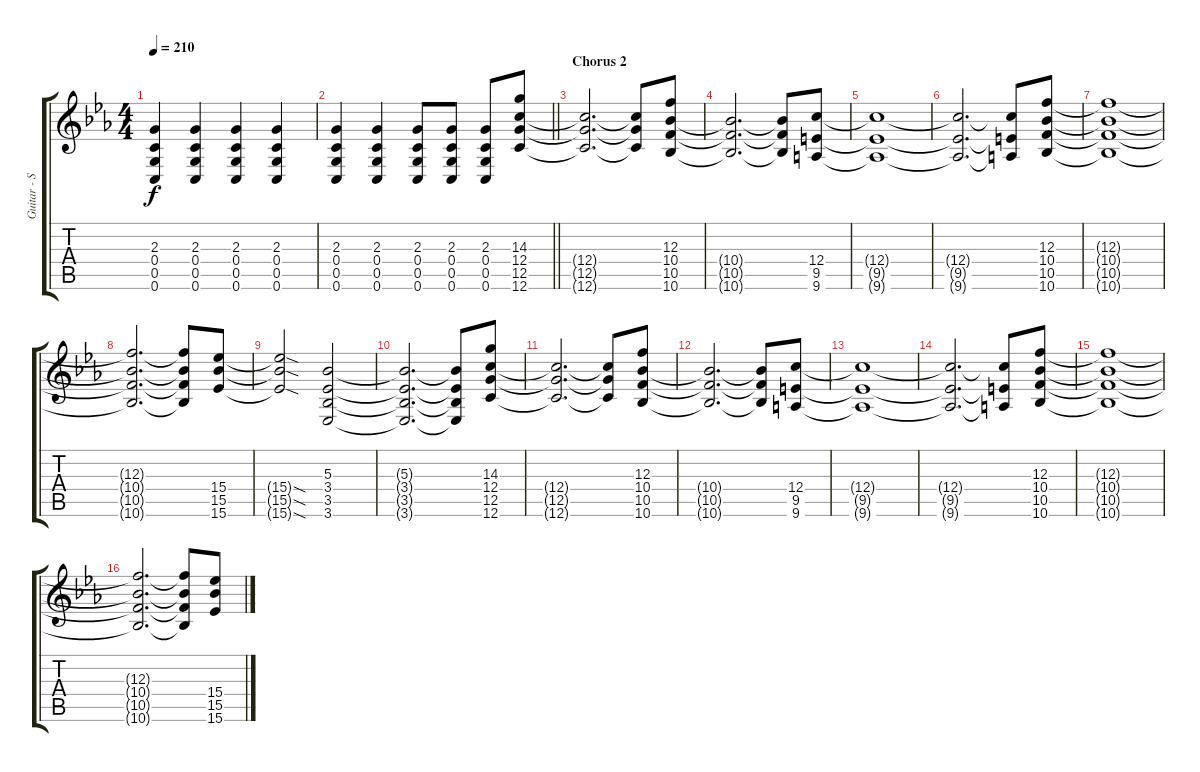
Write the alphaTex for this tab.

\track ("Guitar - Simon Neil" "Guitar - S") {instrument overdrivenguitar}
\staff {score tabs}
\tuning (D4 A3 F3 C3 G2 C2) {hide}
\ts (4 4)
\tempo 210
\clef g2
\ks cminor
(2.3{t} 0.4{t} 0.5{t} 0.6{t}).4{dy f} (2.3 0.4 0.5 0.6).4 (2.3 0.4 0.5 0.6).4 (2.3 0.4 0.5 0.6).4 |
\barLineRight lightlight
(2.3 0.4 0.5 0.6).4 (2.3 0.4 0.5 0.6).4 (2.3 0.4 0.5 0.6).8 (2.3 0.4 0.5 0.6).8 (2.3 0.4 0.5 0.6).8 (14.3 12.4 12.5 12.6).8 |
\section ("" "Chorus 2")
(12.4{t} 12.5{t} 12.6{t}).2{d} (12.4{t} 12.5{t} 12.6{t}).8 (12.3 10.4 10.5 10.6).8 |
(10.4{t} 10.5{t} 10.6{t}).2{d} (10.4{t} 10.5{t} 10.6{t}).8 (12.4 9.5 9.6).8 |
(12.4{t} 9.5{t} 9.6{t}).1 |
(12.4{t} 9.5{t} 9.6{t}).2{d} (12.4{t} 9.5{t} 9.6{t}).8 (12.3 10.4 10.5 10.6).8 |
(12.3{t} 10.4{t} 10.5{t} 10.6{t}).1 |
(12.3{t} 10.4{t} 10.5{t} 10.6{t}).2{d} (12.3{t} 10.4{t} 10.5{t} 10.6{t}).8 (15.4 15.5 15.6).8 |
(15.4{sod t} 15.5{sod t} 15.6{sod t}).2 (5.3 3.4 3.5 3.6).2 |
(5.3{t} 3.4{t} 3.5{t} 3.6{t}).2{d} (5.3{t} 3.4{t} 3.5{t} 3.6{t}).8 (14.3 12.4 12.5 12.6).8 |
(12.4{t} 12.5{t} 12.6{t}).2{d} (12.4{t} 12.5{t} 12.6{t}).8 (12.3 10.4 10.5 10.6).8 |
(10.4{t} 10.5{t} 10.6{t}).2{d} (10.4{t} 10.5{t} 10.6{t}).8 (12.4 9.5 9.6).8 |
(12.4{t} 9.5{t} 9.6{t}).1 |
(12.4{t} 9.5{t} 9.6{t}).2{d} (12.4{t} 9.5{t} 9.6{t}).8 (12.3 10.4 10.5 10.6).8 |
(12.3{t} 10.4{t} 10.5{t} 10.6{t}).1 |
(12.3{t} 10.4{t} 10.5{t} 10.6{t}).2{d} (12.3{t} 10.4{t} 10.5{t} 10.6{t}).8 (15.4 15.5 15.6).8
